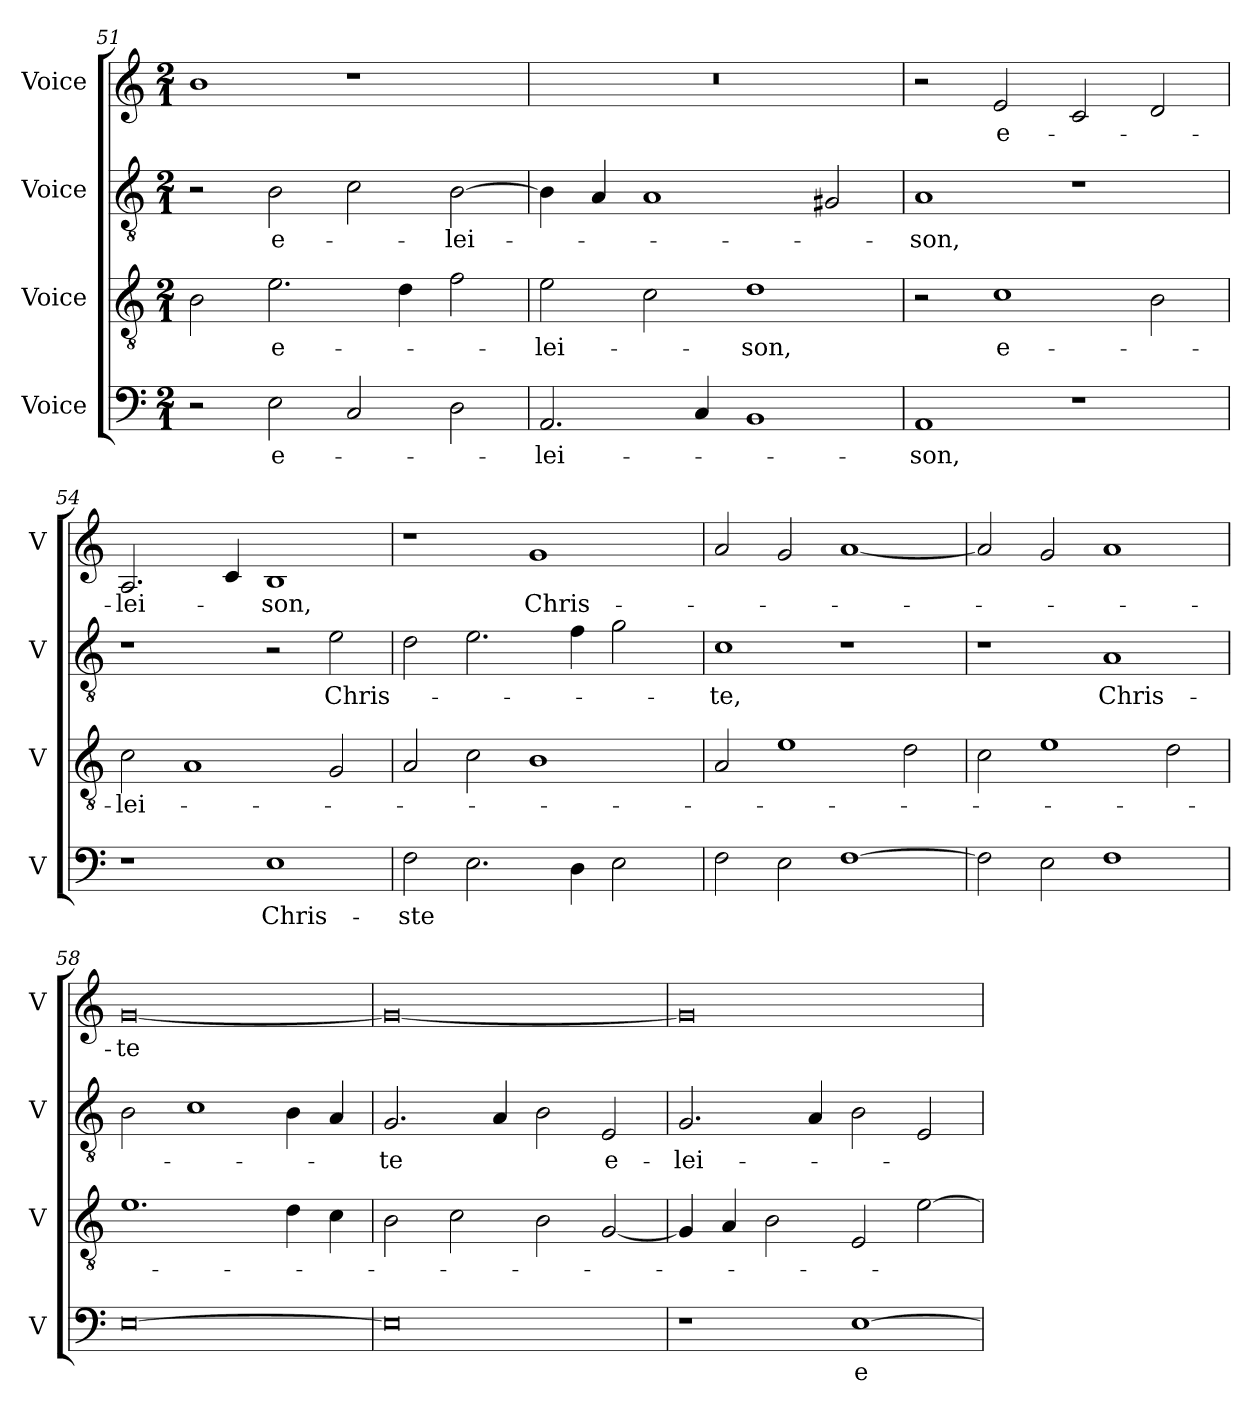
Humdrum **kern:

**kern	**text	**kern	**text	**kern	**text	**kern	**text
*part4	*part4	*part3	*part3	*part2	*part2	*part1	*part1
*staff4	*staff4	*staff3	*staff3	*staff2	*staff2	*staff1	*staff1
*I"Voice	*	*I"Voice	*	*I"Voice	*	*I"Voice	*
*I'V	*	*I'V	*	*I'V	*	*I'V	*
!!LO:LB:g=z
*clefF4	*	*clefGv2	*	*clefGv2	*	*clefG2	*
*k[]	*	*k[]	*	*k[]	*	*k[]	*
*M2/1	*	*M2/1	*	*M2/1	*	*M2/1	*
=51	=51	=51	=51	=51	=51	=51	=51
2r	.	2B\	.	2r	.	1b	.
!	!LO:LY:b	!	!LO:LY:b	!	!LO:LY:b	!	!
2E\	e-	2.e\	e-	2B\	e-	.	.
2C/	.	.	.	2c\	.	1r	.
.	.	4d\	.	.	.	.	.
!	!	!	!	!	!LO:LY:b	!	!
2D\	.	2f\	.	[2B\	-lei-	.	.
=52	=52	=52	=52	=52	=52	=52	=52
!	!LO:LY:b	!	!LO:LY:b	!	!	!	!
2.AA/	-lei-	2e\	-lei-	4B\]	.	0r	.
.	.	.	.	4A/	.	.	.
.	.	2c\	.	1A	.	.	.
4C/	.	.	.	.	.	.	.
!	!	!	!LO:LY:b	!	!	!	!
1BB	.	1d	-son,	.	.	.	.
.	.	.	.	2G#X/	.	.	.
=53	=53	=53	=53	=53	=53	=53	=53
!	!LO:LY:b	!	!	!	!LO:LY:b	!	!
1AA	-son,	2r	.	1A	-son,	2r	.
!	!	!	!LO:LY:b	!	!	!	!LO:LY:b
.	.	1c	e-	.	.	2e/	e-
1r	.	.	.	1r	.	2c/	.
.	.	2B\	.	.	.	2d/	.
=54	=54	=54	=54	=54	=54	=54	=54
!	!	!	!LO:LY:b	!	!	!	!LO:LY:b
1r	.	2c\	-lei-	1r	.	2.A/	-lei-
.	.	1A	.	.	.	.	.
.	.	.	.	.	.	4c/	.
!	!LO:LY:b	!	!	!	!	!	!LO:LY:b
1E	Chris-	.	.	2r	.	1B	-son,
!	!	!	!	!	!LO:LY:b	!	!
.	.	2G/	.	2e\	Chris-	.	.
!!LO:LB:g=z
=55	=55	=55	=55	=55	=55	=55	=55
!	!LO:LY:b	!	!	!	!	!	!
2F\	-ste	2A/	.	2d\	.	1r	.
2.E\	.	2c\	.	2.e\	.	.	.
!	!	!	!	!	!	!	!LO:LY:b
.	.	1B	.	.	.	1g	Chris-
4D\	.	.	.	4f\	.	.	.
2E\	.	.	.	2g\	.	.	.
=56	=56	=56	=56	=56	=56	=56	=56
!	!	!	!	!	!LO:LY:b	!	!
2F\	.	2A/	.	1c	-te,	2a/	.
2E\	.	1e	.	.	.	2g/	.
[1F	.	.	.	1r	.	[1a	.
.	.	2d\	.	.	.	.	.
=57	=57	=57	=57	=57	=57	=57	=57
2F\]	.	2c\	.	1r	.	2a/]	.
2E\	.	1e	.	.	.	2g/	.
!	!	!	!	!	!LO:LY:b	!	!
1F	.	.	.	1A	Chris-	1a	.
.	.	2d\	.	.	.	.	.
=58	=58	=58	=58	=58	=58	=58	=58
!	!	!	!	!	!	!	!LO:LY:b
[0E	.	1.e	.	2B\	.	[0g	-te
.	.	.	.	1c	.	.	.
.	.	4d\	.	4B\	.	.	.
.	.	4c\	.	4A/	.	.	.
!!LO:PB:g=z
=59	=59	=59	=59	=59	=59	=59	=59
!	!	!	!	!	!LO:LY:b	!	!
0E]	.	2B\	.	2.G/	-te	0g_	.
.	.	2c\	.	.	.	.	.
.	.	.	.	4A/	.	.	.
.	.	2B\	.	2B\	.	.	.
!	!	!	!	!	!LO:LY:b	!	!
.	.	[2G/	.	2E/	e-	.	.
=60	=60	=60	=60	=60	=60	=60	=60
!	!	!	!	!	!LO:LY:b	!	!
1r	.	4G/]	.	2.G/	-lei-	0g]	.
.	.	4A/	.	.	.	.	.
.	.	2B\	.	.	.	.	.
.	.	.	.	4A/	.	.	.
!	!LO:LY:b	!	!	!	!	!	!
[1E	e-	2E/	.	2B\	.	.	.
.	.	[2e\	.	2E/	.	.	.
=	=	=	=	=	=	=	=
*-	*-	*-	*-	*-	*-	*-	*-
